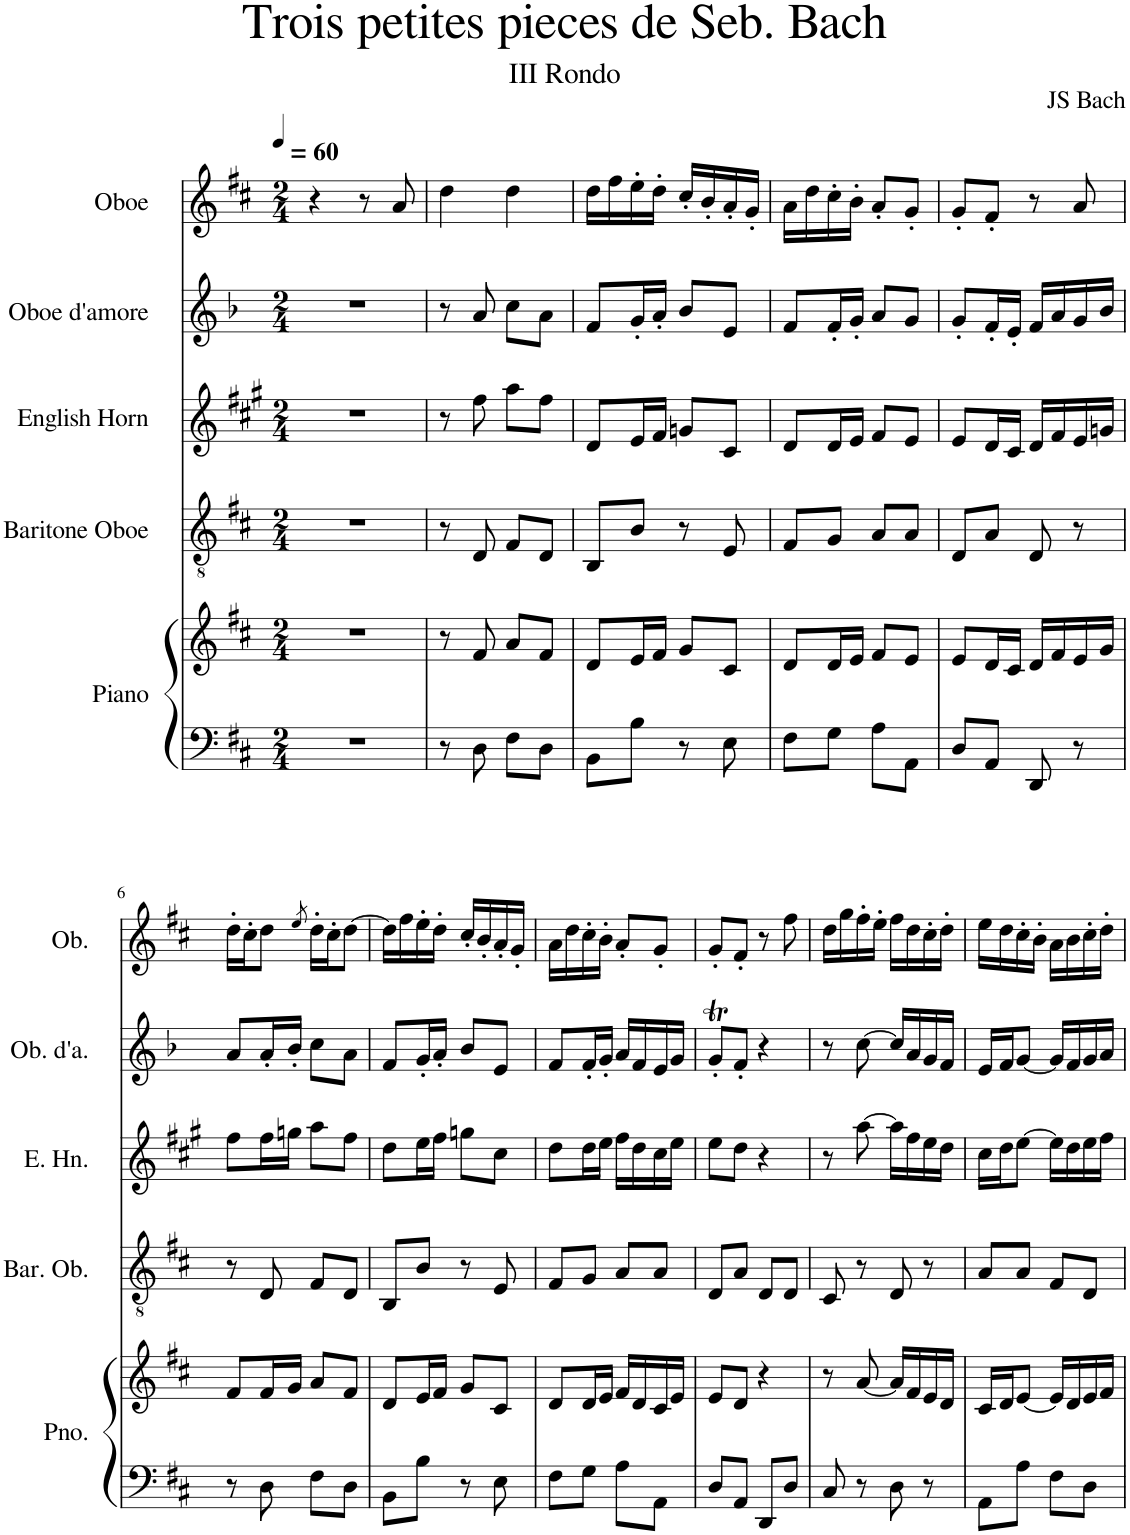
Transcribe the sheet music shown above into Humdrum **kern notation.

**kern	**kern	**kern	**kern	**kern	**kern
*part5	*part5	*part4	*part3	*part2	*part1
*staff6	*staff5	*staff4	*staff3	*staff2	*staff1
*I"Piano	*	*I"Baritone Oboe	*I"English Horn	*I"Oboe d'amore	*I"Oboe
*I'Pno.	*	*I'Bar. Ob.	*I'E. Hn.	*I'Ob. d'a.	*I'Ob.
*clefF4	*clefG2	*clefGv2	*clefG2	*clefG2	*clefG2
*	*	*	*Trd4c7	*Trd2c3	*
*k[f#c#]	*k[f#c#]	*k[f#c#]	*k[f#c#g#]	*k[b-]	*k[f#c#]
*M2/4	*M2/4	*M2/4	*M2/4	*M2/4	*M2/4
=1	=1	=1	=1	=1	=1
!	!	!	!	!	!LO:TX:a:t== 60
2r	2r	2r	2r	2r	4r
.	.	.	.	.	8r
.	.	.	.	.	8a/
=2	=2	=2	=2	=2	=2
8r	8r	8r	8r	8r	4dd\
8D\	8f#/	8D/	8ff#\	8a/	.
8F#\L	8a/L	8F#/L	8aa\L	8cc\L	4dd\
8D\J	8f#/J	8D/J	8ff#\J	8a\J	.
=3	=3	=3	=3	=3	=3
8BB\L	8d/L	8BB/L	8d/L	8f/L	16dd\LL
.	.	.	.	.	16ff#\
8B\J	16e/L	8B/J	16e/L	16g'/L	16ee'\
.	16f#/JJ	.	16f#/JJ	16a'/JJ	16dd'\JJ
8r	8g/L	8r	8gn/L	8b-/L	16cc#'/LL
.	.	.	.	.	16b'/
8E\	8c#/J	8E/	8c#/J	8e/J	16a'/
.	.	.	.	.	16g'/JJ
=4	=4	=4	=4	=4	=4
8F#\L	8d/L	8F#/L	8d/L	8f/L	16a\LL
.	.	.	.	.	16dd\
8G\J	16d/L	8G/J	16d/L	16f'/L	16cc#'\
.	16e/JJ	.	16e/JJ	16g'/JJ	16b'\JJ
8A\L	8f#/L	8A/L	8f#/L	8a/L	8a'/L
8AA\J	8e/J	8A/J	8e/J	8g/J	8g'/J
=5	=5	=5	=5	=5	=5
8D/L	8e/L	8D/L	8e/L	8g'/L	8g'/L
8AA/J	16d/L	8A/J	16d/L	16f'/L	8f#'/J
.	16c#/JJ	.	16c#/JJ	16e'/JJ	.
8DD/	16d/LL	8D/	16d/LL	16f/LL	8r
.	16f#/	.	16f#/	16a/	.
8r	16e/	8r	16e/	16g/	8a/
.	16g/JJ	.	16gn/JJ	16b-/JJ	.
!!LO:LB:g=z
=6	=6	=6	=6	=6	=6
8r	8f#/L	8r	8ff#\L	8a/L	16dd'\LL
.	.	.	.	.	16cc#'\J
8D\	16f#/L	8D/	16ff#\L	16a'/L	8dd\J
.	16g/JJ	.	16ggn\JJ	16b-'/JJ	.
.	.	.	.	.	8qee/
8F#\L	8a/L	8F#/L	8aa\L	8cc\L	16dd'\LL
.	.	.	.	.	16cc#'\J
8D\J	8f#/J	8D/J	8ff#\J	8a\J	[8dd\J
=7	=7	=7	=7	=7	=7
8BB\L	8d/L	8BB/L	8dd\L	8f/L	16dd\LL]
.	.	.	.	.	16ff#\
8B\J	16e/L	8B/J	16ee\L	16g'/L	16ee'\
.	16f#/JJ	.	16ff#\JJ	16a'/JJ	16dd'\JJ
8r	8g/L	8r	8ggn\L	8b-/L	16cc#'/LL
.	.	.	.	.	16b'/
8E\	8c#/J	8E/	8cc#\J	8e/J	16a'/
.	.	.	.	.	16g'/JJ
=8	=8	=8	=8	=8	=8
8F#\L	8d/L	8F#/L	8dd\L	8f/L	16a\LL
.	.	.	.	.	16dd\
8G\J	16d/L	8G/J	16dd\L	16f'/L	16cc#'\
.	16e/JJ	.	16ee\JJ	16g'/JJ	16b'\JJ
8A\L	16f#/LL	8A/L	16ff#\LL	16a/LL	8a'/L
.	16d/	.	16dd\	16f/	.
8AA\J	16c#/	8A/J	16cc#\	16e/	8g'/J
.	16e/JJ	.	16ee\JJ	16g/JJ	.
=9	=9	=9	=9	=9	=9
8D/L	8e/L	8D/L	8ee\L	8gT'/L	8g'/L
8AA/J	8d/J	8A/J	8dd\J	8f'/J	8f#'/J
8DD/L	4r	8D/L	4r	4r	8r
8D/J	.	8D/J	.	.	8ff#\
=10	=10	=10	=10	=10	=10
8C#/	8r	8C#/	8r	8r	16dd\LL
.	.	.	.	.	16gg\
8r	[8a/	8r	[8aa\	[8cc\	16ff#'\
.	.	.	.	.	16ee'\JJ
8D\	16a/LL]	8D/	16aa\LL]	16cc/LL]	16ff#\LL
.	16f#/	.	16ff#\	16a/	16dd\
8r	16e/	8r	16ee\	16g/	16cc#'\
.	16d/JJ	.	16dd\JJ	16f/JJ	16dd'\JJ
=11	=11	=11	=11	=11	=11
8AA\L	16c#/LL	8A/L	16cc#\LL	16e/LL	16ee\LL
.	16d/J	.	16dd\J	16f/J	16dd\
8A\J	[8e/J	8A/J	[8ee\J	[8g/J	16cc#'\
.	.	.	.	.	16b'\JJ
8F#\L	16e/LL]	8F#/L	16ee\LL]	16g/LL]	16a\LL
.	16d/	.	16dd\	16f/	16b\
8D\J	16e/	8D/J	16ee\	16g/	16cc#'\
.	16f#/JJ	.	16ff#\JJ	16a/JJ	16dd'\JJ
=	=	=	=	=	=
*-	*-	*-	*-	*-	*-
